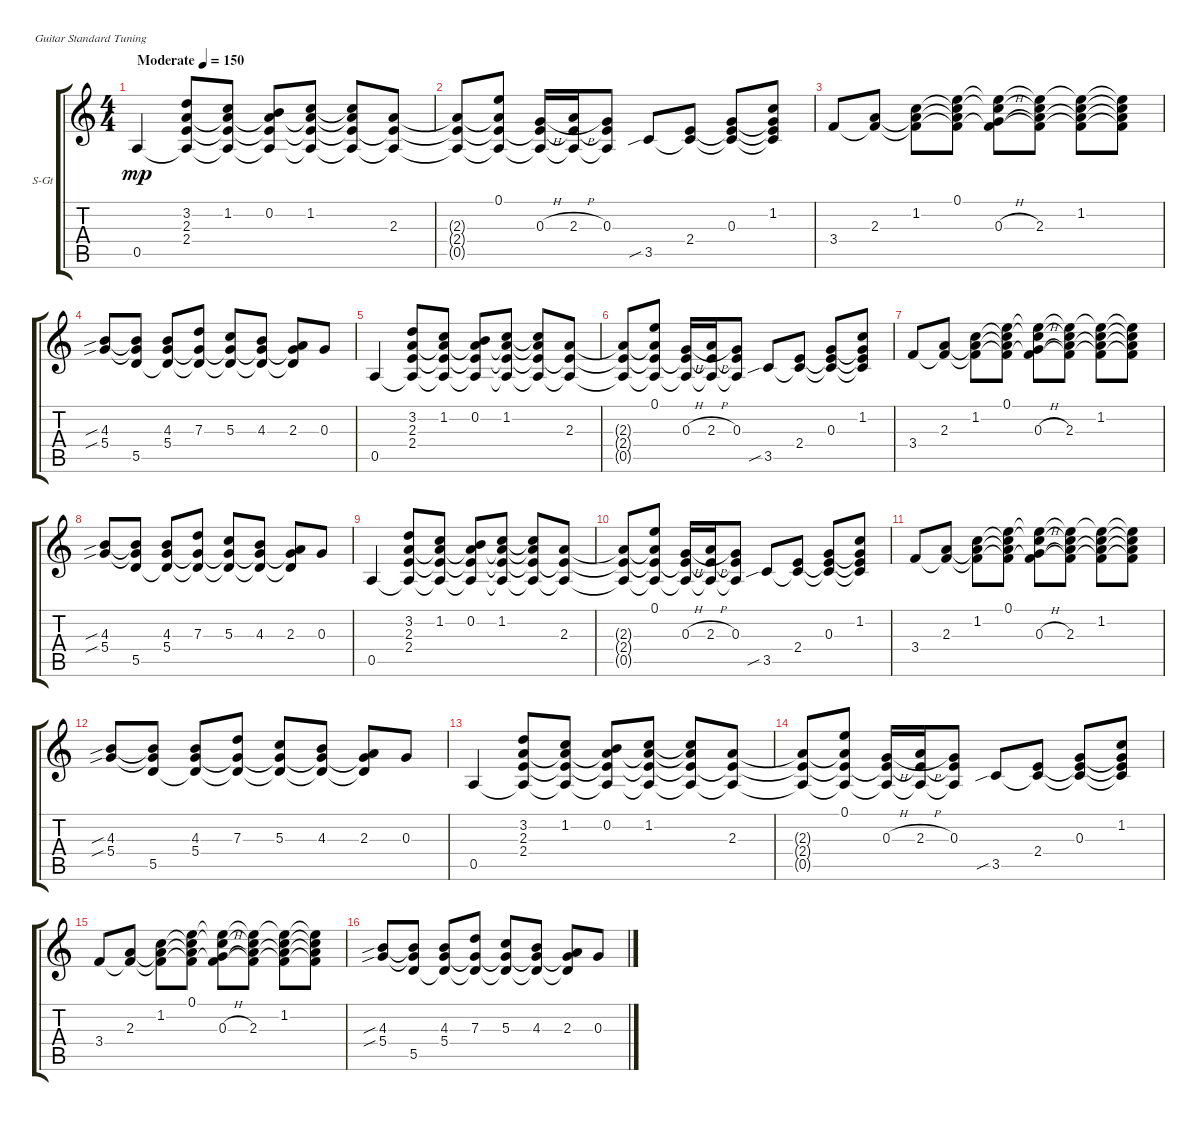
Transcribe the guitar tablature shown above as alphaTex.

\bracketExtendMode groupsimilarinstruments
\firstSystemTrackNameOrientation horizontal
\otherSystemsTrackNameOrientation horizontal
\track ("Guitar" "S-Gt") {instrument acousticguitarsteel}
\staff {score tabs}
\tuning (E4 B3 G3 D3 A2 E2)
\ts (4 4)
\beaming (8 2 2 2 2)
\tempo (150 "Moderate")
\clef g2
\ks c
0.5.4{dy mp instrument acousticguitarsteel} (3.2 2.3 2.4 0.5{t}).8 (1.2 2.3{t} 2.4{t} 0.5{t}).8 (0.2 2.3{t} 2.4{t} 0.5{t}).8 (1.2 2.3{t} 2.4{t} 0.5{t}).8 (2.3{t} 2.4{t} 0.5{t} 1.2{t}).8 (2.3 2.4{t} 0.5{t}).8 |
(2.3{t} 2.4{t} 0.5{t}).8 (0.1 2.3{t} 2.4{t} 0.5{t}).8 (0.3{h} 2.4{t} 0.5{t}).16 (2.3{h} 2.4{t} 0.5{t}).16 (0.3 2.4{t} 0.5{t}).8 3.5{sib}.8 (2.4 3.5{t}).8 (0.3 2.4{t} 3.5{t}).8 (1.2 0.3{t} 2.4{t} 3.5{t}).8 |
3.4.8 (2.3 3.4{t}).8 (1.2 2.3{t} 3.4{t}).8 (0.1 1.2{t} 2.3{t} 3.4{t}).8 (0.3{h} 3.4{t} 0.1{t} 1.2{t}).8 (2.3 0.1{t} 1.2{t} 3.4{t}).8 (1.2 0.1{t} 2.3{t} 3.4{t}).8 (0.1{t} 1.2{t} 2.3{t} 3.4{t}).8 |
(4.3{sib} 5.4{sib}).8 (4.3{t} 5.4{t} 5.5).8 (4.3 5.4 5.5{t}).8 (5.4{t} 7.3 5.5{t}).8 (5.3 5.4{t} 5.5{t}).8 (4.3 5.4{t} 5.5{t}).8 (2.3 5.4{t} 5.5{t}).8 0.3.8 |
0.5.4 (3.2 2.3 2.4 0.5{t}).8 (1.2 2.3{t} 2.4{t} 0.5{t}).8 (0.2 2.3{t} 2.4{t} 0.5{t}).8 (1.2 2.3{t} 2.4{t} 0.5{t}).8 (2.3{t} 2.4{t} 0.5{t} 1.2{t}).8 (2.3 2.4{t} 0.5{t}).8 |
(2.3{t} 2.4{t} 0.5{t}).8 (0.1 2.3{t} 2.4{t} 0.5{t}).8 (0.3{h} 2.4{t} 0.5{t}).16 (2.3{h} 2.4{t} 0.5{t}).16 (0.3 2.4{t} 0.5{t}).8 3.5{sib}.8 (2.4 3.5{t}).8 (0.3 2.4{t} 3.5{t}).8 (1.2 0.3{t} 2.4{t} 3.5{t}).8 |
3.4.8 (2.3 3.4{t}).8 (1.2 2.3{t} 3.4{t}).8 (0.1 1.2{t} 2.3{t} 3.4{t}).8 (0.3{h} 3.4{t} 0.1{t} 1.2{t}).8 (2.3 0.1{t} 1.2{t} 3.4{t}).8 (1.2 0.1{t} 2.3{t} 3.4{t}).8 (0.1{t} 1.2{t} 2.3{t} 3.4{t}).8 |
(4.3{sib} 5.4{sib}).8 (4.3{t} 5.4{t} 5.5).8 (4.3 5.4 5.5{t}).8 (5.4{t} 7.3 5.5{t}).8 (5.3 5.4{t} 5.5{t}).8 (4.3 5.4{t} 5.5{t}).8 (2.3 5.4{t} 5.5{t}).8 0.3.8 |
0.5.4 (3.2 2.3 2.4 0.5{t}).8 (1.2 2.3{t} 2.4{t} 0.5{t}).8 (0.2 2.3{t} 2.4{t} 0.5{t}).8 (1.2 2.3{t} 2.4{t} 0.5{t}).8 (2.3{t} 2.4{t} 0.5{t} 1.2{t}).8 (2.3 2.4{t} 0.5{t}).8 |
(0.5{t} 2.4{t} 2.3{t}).8 (0.1 2.3{t} 2.4{t} 0.5{t}).8 (0.3{h} 2.4{t} 0.5{t}).16 (2.3{h} 2.4{t} 0.5{t}).16 (0.3 2.4{t} 0.5{t}).8 3.5{sib}.8 (2.4 3.5{t}).8 (0.3 2.4{t} 3.5{t}).8 (1.2 0.3{t} 2.4{t} 3.5{t}).8 |
3.4.8 (2.3 3.4{t}).8 (1.2 2.3{t} 3.4{t}).8 (0.1 1.2{t} 2.3{t} 3.4{t}).8 (0.3{h} 3.4{t} 0.1{t} 1.2{t}).8 (2.3 0.1{t} 1.2{t} 3.4{t}).8 (1.2 0.1{t} 2.3{t} 3.4{t}).8 (0.1{t} 1.2{t} 2.3{t} 3.4{t}).8 |
(4.3{sib} 5.4{sib}).8 (4.3{t} 5.4{t} 5.5).8 (4.3 5.4 5.5{t}).8 (5.4{t} 7.3 5.5{t}).8 (5.3 5.4{t} 5.5{t}).8 (4.3 5.4{t} 5.5{t}).8 (2.3 5.4{t} 5.5{t}).8 0.3.8 |
0.5.4 (3.2 2.3 2.4 0.5{t}).8 (1.2 2.3{t} 2.4{t} 0.5{t}).8 (0.2 2.3{t} 2.4{t} 0.5{t}).8 (1.2 2.3{t} 2.4{t} 0.5{t}).8 (2.3{t} 2.4{t} 0.5{t} 1.2{t}).8 (2.3 2.4{t} 0.5{t}).8 |
(2.3{t} 2.4{t} 0.5{t}).8 (0.1 2.3{t} 2.4{t} 0.5{t}).8 (0.3{h} 2.4{t} 0.5{t}).16 (2.3{h} 2.4{t} 0.5{t}).16 (0.3 2.4{t} 0.5{t}).8 3.5{sib}.8 (2.4 3.5{t}).8 (0.3 2.4{t} 3.5{t}).8 (1.2 0.3{t} 2.4{t} 3.5{t}).8 |
3.4.8 (2.3 3.4{t}).8 (1.2 2.3{t} 3.4{t}).8 (0.1 1.2{t} 2.3{t} 3.4{t}).8 (0.3{h} 3.4{t} 0.1{t} 1.2{t}).8 (2.3 0.1{t} 1.2{t} 3.4{t}).8 (1.2 0.1{t} 2.3{t} 3.4{t}).8 (0.1{t} 1.2{t} 2.3{t} 3.4{t}).8 |
(4.3{sib} 5.4{sib}).8 (4.3{t} 5.4{t} 5.5).8 (4.3 5.4 5.5{t}).8 (5.4{t} 7.3 5.5{t}).8 (5.3 5.4{t} 5.5{t}).8 (4.3 5.4{t} 5.5{t}).8 (2.3 5.4{t} 5.5{t}).8 0.3.8
